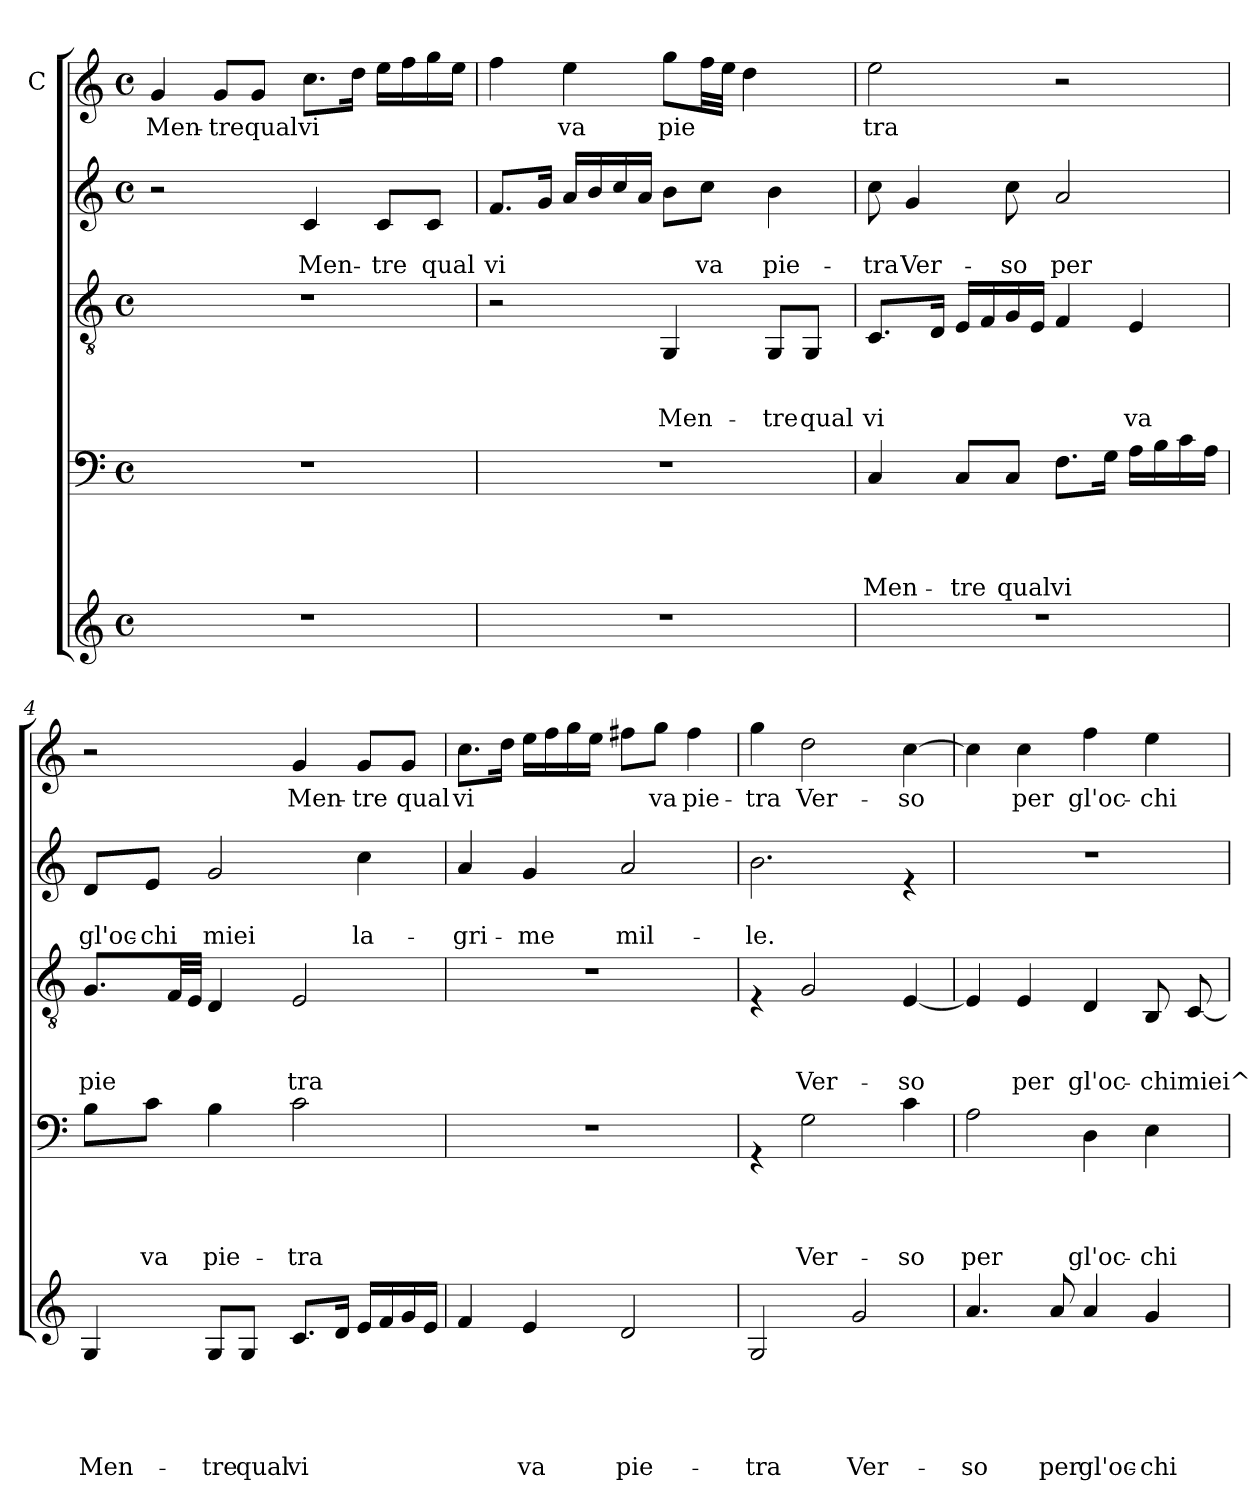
**kern	**text	**text	**text	**text	**text	**kern	**text	**text	**text	**text	**kern	**text	**text	**text	**kern	**text	**text	**kern	**text
*part5	*part5	*part5	*part5	*part5	*part5	*part4	*part4	*part4	*part4	*part4	*part3	*part3	*part3	*part3	*part2	*part2	*part2	*part1	*part1
*staff5	*staff5	*staff5	*staff5	*staff5	*staff5	*staff4	*staff4	*staff4	*staff4	*staff4	*staff3	*staff3	*staff3	*staff3	*staff2	*staff2	*staff2	*staff1	*staff1
*	*	*	*	*	*	*	*	*	*	*	*	*	*	*	*	*	*	*I"C	*
*clefG2	*	*	*	*	*	*clefF4	*	*	*	*	*clefGv2	*	*	*	*clefG2	*	*	*clefG2	*
*k[]	*	*	*	*	*	*k[]	*	*	*	*	*k[]	*	*	*	*k[]	*	*	*k[]	*
*C:	*	*	*	*	*	*C:	*	*	*	*	*C:	*	*	*	*C:	*	*	*C:	*
*M4/4	*	*	*	*	*	*M4/4	*	*	*	*	*M4/4	*	*	*	*M4/4	*	*	*M4/4	*
*met(c)	*	*	*	*	*	*met(c)	*	*	*	*	*met(c)	*	*	*	*met(c)	*	*	*met(c)	*
=1	=1	=1	=1	=1	=1	=1	=1	=1	=1	=1	=1	=1	=1	=1	=1	=1	=1	=1	=1
!	!	!	!	!	!	!	!	!	!	!	!	!	!	!	!	!	!	!	!LO:LY:b
1r	.	.	.	.	.	1r	.	.	.	.	1r	.	.	.	2r	.	.	4g/	Men-
!	!	!	!	!	!	!	!	!	!	!	!	!	!	!	!	!	!	!	!LO:LY:b
.	.	.	.	.	.	.	.	.	.	.	.	.	.	.	.	.	.	8g/L	-tre
!	!	!	!	!	!	!	!	!	!	!	!	!	!	!	!	!	!	!	!LO:LY:b
.	.	.	.	.	.	.	.	.	.	.	.	.	.	.	.	.	.	8g/J	qual
!	!	!	!	!	!	!	!	!	!	!	!	!	!	!	!	!	!LO:LY:b	!	!LO:LY:b
.	.	.	.	.	.	.	.	.	.	.	.	.	.	.	4c/	.	Men-	8.cc\L	vi
.	.	.	.	.	.	.	.	.	.	.	.	.	.	.	.	.	.	16dd\Jk	.
!	!	!	!	!	!	!	!	!	!	!	!	!	!	!	!	!	!LO:LY:b	!	!
.	.	.	.	.	.	.	.	.	.	.	.	.	.	.	8c/L	.	-tre	16ee\LL	.
.	.	.	.	.	.	.	.	.	.	.	.	.	.	.	.	.	.	16ff\	.
!	!	!	!	!	!	!	!	!	!	!	!	!	!	!	!	!	!LO:LY:b	!	!
.	.	.	.	.	.	.	.	.	.	.	.	.	.	.	8c/J	.	qual	16gg\	.
.	.	.	.	.	.	.	.	.	.	.	.	.	.	.	.	.	.	16ee\JJ	.
=2	=2	=2	=2	=2	=2	=2	=2	=2	=2	=2	=2	=2	=2	=2	=2	=2	=2	=2	=2
!	!	!	!	!	!	!	!	!	!	!	!	!	!	!	!	!	!LO:LY:b	!	!
1r	.	.	.	.	.	1r	.	.	.	.	2r	.	.	.	8.f/L	.	vi	4ff\	.
.	.	.	.	.	.	.	.	.	.	.	.	.	.	.	16g/Jk	.	.	.	.
!	!	!	!	!	!	!	!	!	!	!	!	!	!	!	!	!	!	!	!LO:LY:b
.	.	.	.	.	.	.	.	.	.	.	.	.	.	.	16a/LL	.	.	4ee\	va
.	.	.	.	.	.	.	.	.	.	.	.	.	.	.	16b/	.	.	.	.
.	.	.	.	.	.	.	.	.	.	.	.	.	.	.	16cc/	.	.	.	.
.	.	.	.	.	.	.	.	.	.	.	.	.	.	.	16a/JJ	.	.	.	.
!	!	!	!	!	!	!	!	!	!	!	!	!	!	!LO:LY:b	!	!	!	!	!LO:LY:b
.	.	.	.	.	.	.	.	.	.	.	4GG/	.	.	Men-	8b\L	.	.	8gg\L	pie
!	!	!	!	!	!	!	!	!	!	!	!	!	!	!	!	!	!LO:LY:b	!	!
.	.	.	.	.	.	.	.	.	.	.	.	.	.	.	8cc\J	.	va	32ff\LL	.
.	.	.	.	.	.	.	.	.	.	.	.	.	.	.	.	.	.	32ee\JJJ	.
.	.	.	.	.	.	.	.	.	.	.	.	.	.	.	.	.	.	4dd\	.
!	!	!	!	!	!	!	!	!	!	!	!	!	!	!LO:LY:b	!	!	!LO:LY:b	!	!
.	.	.	.	.	.	.	.	.	.	.	8GG/L	.	.	-tre	4b\	.	pie-	.	.
!	!	!	!	!	!	!	!	!	!	!	!	!	!	!LO:LY:b	!	!	!	!	!
.	.	.	.	.	.	.	.	.	.	.	8GG/J	.	.	qual	.	.	.	.	.
.	.	.	.	.	.	.	.	.	.	.	.	.	.	.	.	.	.	16ryy	.
=3	=3	=3	=3	=3	=3	=3	=3	=3	=3	=3	=3	=3	=3	=3	=3	=3	=3	=3	=3
!	!	!	!	!	!	!	!	!	!	!LO:LY:b	!	!	!	!LO:LY:b	!	!	!LO:LY:b	!	!LO:LY:b
1r	.	.	.	.	.	4C/	.	.	.	Men-	8.C/L	.	.	vi	8cc\	.	-tra	2ee\	tra
!	!	!	!	!	!	!	!	!	!	!	!	!	!	!	!	!	!LO:LY:b	!	!
.	.	.	.	.	.	.	.	.	.	.	.	.	.	.	4g/	.	Ver-	.	.
.	.	.	.	.	.	.	.	.	.	.	16D/Jk	.	.	.	.	.	.	.	.
!	!	!	!	!	!	!	!	!	!	!LO:LY:b	!	!	!	!	!	!	!	!	!
.	.	.	.	.	.	8C/L	.	.	.	-tre	16E/LL	.	.	.	.	.	.	.	.
.	.	.	.	.	.	.	.	.	.	.	16F/	.	.	.	.	.	.	.	.
!	!	!	!	!	!	!	!	!	!	!LO:LY:b	!	!	!	!	!	!	!LO:LY:b	!	!
.	.	.	.	.	.	8C/J	.	.	.	qual	16G/	.	.	.	8cc\	.	-so	.	.
.	.	.	.	.	.	.	.	.	.	.	16E/JJ	.	.	.	.	.	.	.	.
!	!	!	!	!	!	!	!	!	!	!LO:LY:b	!	!	!	!	!	!	!LO:LY:b	!	!
.	.	.	.	.	.	8.F\L	.	.	.	vi	4F/	.	.	.	2a/	.	per	2r	.
.	.	.	.	.	.	16G\Jk	.	.	.	.	.	.	.	.	.	.	.	.	.
!	!	!	!	!	!	!	!	!	!	!	!	!	!	!LO:LY:b	!	!	!	!	!
.	.	.	.	.	.	16A\LL	.	.	.	.	4E/	.	.	va	.	.	.	.	.
.	.	.	.	.	.	16B\	.	.	.	.	.	.	.	.	.	.	.	.	.
.	.	.	.	.	.	16c\	.	.	.	.	.	.	.	.	.	.	.	.	.
.	.	.	.	.	.	16A\JJ	.	.	.	.	.	.	.	.	.	.	.	.	.
!!LO:LB:g=z
=4	=4	=4	=4	=4	=4	=4	=4	=4	=4	=4	=4	=4	=4	=4	=4	=4	=4	=4	=4
!	!	!	!	!	!LO:LY:b	!	!	!	!	!	!	!	!	!LO:LY:b	!	!	!LO:LY:b	!	!
4G/	.	.	.	.	Men-	8B\L	.	.	.	.	8.G/L	.	.	pie	8d/L	.	gl'oc-	2r	.
!	!	!	!	!	!	!	!	!	!	!LO:LY:b	!	!	!	!	!	!	!LO:LY:b	!	!
.	.	.	.	.	.	8c\J	.	.	.	va	.	.	.	.	8e/J	.	-chi	.	.
.	.	.	.	.	.	.	.	.	.	.	32F/LL	.	.	.	.	.	.	.	.
.	.	.	.	.	.	.	.	.	.	.	32E/JJJ	.	.	.	.	.	.	.	.
!	!	!	!	!	!LO:LY:b	!	!	!	!	!LO:LY:b	!	!	!	!	!	!	!LO:LY:b	!	!
8G/L	.	.	.	.	-tre	4B\	.	.	.	pie-	4D/	.	.	.	2g/	.	miei	.	.
!	!	!	!	!	!LO:LY:b	!	!	!	!	!	!	!	!	!	!	!	!	!	!
8G/J	.	.	.	.	qual	.	.	.	.	.	.	.	.	.	.	.	.	.	.
!	!	!	!	!	!LO:LY:b	!	!	!	!	!LO:LY:b	!	!	!	!LO:LY:b	!	!	!	!	!LO:LY:b
8.c/L	.	.	.	.	vi	2c\	.	.	.	-tra	2E/	.	.	tra	.	.	.	4g/	Men-
16d/Jk	.	.	.	.	.	.	.	.	.	.	.	.	.	.	.	.	.	.	.
!	!	!	!	!	!	!	!	!	!	!	!	!	!	!	!	!	!LO:LY:b	!	!LO:LY:b
16e/LL	.	.	.	.	.	.	.	.	.	.	.	.	.	.	4cc\	.	la-	8g/L	-tre
16f/	.	.	.	.	.	.	.	.	.	.	.	.	.	.	.	.	.	.	.
!	!	!	!	!	!	!	!	!	!	!	!	!	!	!	!	!	!	!	!LO:LY:b
16g/	.	.	.	.	.	.	.	.	.	.	.	.	.	.	.	.	.	8g/J	qual
16e/JJ	.	.	.	.	.	.	.	.	.	.	.	.	.	.	.	.	.	.	.
=5	=5	=5	=5	=5	=5	=5	=5	=5	=5	=5	=5	=5	=5	=5	=5	=5	=5	=5	=5
!	!	!	!	!	!	!	!	!	!	!	!	!	!	!	!	!	!LO:LY:b	!	!LO:LY:b
4f/	.	.	.	.	.	1r	.	.	.	.	1r	.	.	.	4a/	.	-gri-	8.cc\L	vi
.	.	.	.	.	.	.	.	.	.	.	.	.	.	.	.	.	.	16dd\Jk	.
!	!	!	!	!	!LO:LY:b	!	!	!	!	!	!	!	!	!	!	!	!LO:LY:b	!	!
4e/	.	.	.	.	va	.	.	.	.	.	.	.	.	.	4g/	.	-me	16ee\LL	.
.	.	.	.	.	.	.	.	.	.	.	.	.	.	.	.	.	.	16ff\	.
.	.	.	.	.	.	.	.	.	.	.	.	.	.	.	.	.	.	16gg\	.
.	.	.	.	.	.	.	.	.	.	.	.	.	.	.	.	.	.	16ee\JJ	.
!	!	!	!	!	!LO:LY:b	!	!	!	!	!	!	!	!	!	!	!	!LO:LY:b	!	!
2d/	.	.	.	.	pie-	.	.	.	.	.	.	.	.	.	2a/	.	mil-	8ff#X\L	.
!	!	!	!	!	!	!	!	!	!	!	!	!	!	!	!	!	!	!	!LO:LY:b
.	.	.	.	.	.	.	.	.	.	.	.	.	.	.	.	.	.	8gg\J	va
!	!	!	!	!	!	!	!	!	!	!	!	!	!	!	!	!	!	!	!LO:LY:b
.	.	.	.	.	.	.	.	.	.	.	.	.	.	.	.	.	.	4ff#\	pie-
=6	=6	=6	=6	=6	=6	=6	=6	=6	=6	=6	=6	=6	=6	=6	=6	=6	=6	=6	=6
!	!	!	!	!	!LO:LY:b	!	!	!	!	!	!	!	!	!	!	!	!LO:LY:b	!	!LO:LY:b
2G/	.	.	.	.	-tra	4rGG	.	.	.	.	4rE	.	.	.	2.b\	.	-le.	4gg\	-tra
!	!	!	!	!	!	!	!	!	!	!LO:LY:b	!	!	!	!LO:LY:b	!	!	!	!	!LO:LY:b
.	.	.	.	.	.	2G\	.	.	.	Ver-	2G/	.	.	Ver-	.	.	.	2dd\	Ver-
!	!	!	!	!	!LO:LY:b	!	!	!	!	!	!	!	!	!	!	!	!	!	!
2g/	.	.	.	.	Ver-	.	.	.	.	.	.	.	.	.	.	.	.	.	.
!	!	!	!	!	!	!	!	!	!	!LO:LY:b	!	!	!	!LO:LY:b	!	!	!	!	!LO:LY:b
.	.	.	.	.	.	4c\	.	.	.	-so	[<4E/	.	.	-so	4re	.	.	[>4cc\	-so
=7	=7	=7	=7	=7	=7	=7	=7	=7	=7	=7	=7	=7	=7	=7	=7	=7	=7	=7	=7
!	!	!	!	!	!LO:LY:b	!	!	!	!	!LO:LY:b	!	!	!	!	!	!	!	!	!
4.a/	.	.	.	.	-so	2A\	.	.	.	per	4E/]	.	.	.	1r	.	.	4cc\]	.
!	!	!	!	!	!	!	!	!	!	!	!	!	!	!LO:LY:b	!	!	!	!	!LO:LY:b
.	.	.	.	.	.	.	.	.	.	.	4E/	.	.	per	.	.	.	4cc\	per
!	!	!	!	!	!LO:LY:b	!	!	!	!	!	!	!	!	!	!	!	!	!	!
8a/	.	.	.	.	per	.	.	.	.	.	.	.	.	.	.	.	.	.	.
!	!	!	!	!	!LO:LY:b	!	!	!	!	!LO:LY:b	!	!	!	!LO:LY:b	!	!	!	!	!LO:LY:b
4a/	.	.	.	.	gl'oc-	4D\	.	.	.	gl'oc-	4D/	.	.	gl'oc-	.	.	.	4ff\	gl'oc-
!	!	!	!	!	!LO:LY:b	!	!	!	!	!LO:LY:b	!	!	!	!LO:LY:b	!	!	!	!	!LO:LY:b
4g/	.	.	.	.	-chi	4E\	.	.	.	-chi	8BB/	.	.	-chimiei^	.	.	.	4ee\	-chi
.	.	.	.	.	.	.	.	.	.	.	[<8C/	.	.	.	.	.	.	.	.
=	=	=	=	=	=	=	=	=	=	=	=	=	=	=	=	=	=	=	=
*-	*-	*-	*-	*-	*-	*-	*-	*-	*-	*-	*-	*-	*-	*-	*-	*-	*-	*-	*-
